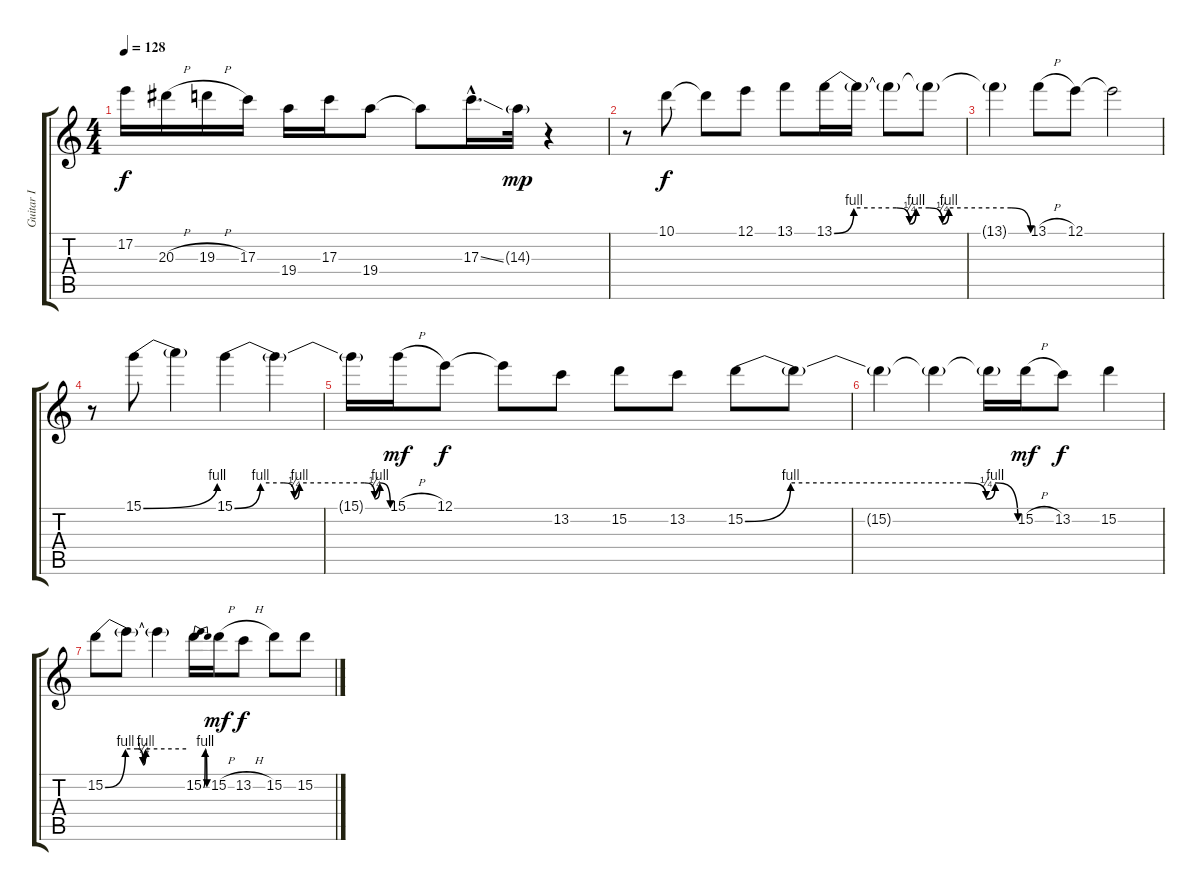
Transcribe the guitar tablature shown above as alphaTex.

\track ("Guitar I" "Guitar I") {instrument overdrivenguitar}
\staff {score tabs}
\tuning (E4 B3 G3 D3 A2 E2) {hide}
\ts (4 4)
\tempo 128
\clef g2
\ks c
17.2.16{dy f} 20.3{h}.16 19.3{h}.16 17.3.16 19.4.16 17.3.16 19.4.8 19.4{t}.8 17.3{ss hac}.16{d} 14.3{g}.32{dy mp} r.4 |
r.8 10.1.8{dy f} 10.1{t}.8 12.1.8 13.1.8 13.1{be (custom 0 0 6 4 19 4 23 1 25 4 29 4 33 1 35 4 54 4 60 0)}.16 13.1{t}.16 13.1{t}.8 13.1{t}.8 |
13.1{t}.4 13.1{h}.8 12.1.8 12.1{t}.2 |
r.8 15.1{be (bend 0 0 60 4)}.8 15.1{t}.4 15.1{be (custom 0 0 10 4 19 4 23 1 25 4 50 4 54 1 56 4 60 0)}.4 15.1{t}.4 |
15.1{t}.16 15.1{h}.16{dy mf} 12.1.8{dy f} 12.1{t}.8 13.2.8 15.2.8 13.2.8 15.2{be (custom 0 0 10 4 49 4 53 1 55 4 60 0)}.8 15.2{t}.8 |
15.2{t}.4 15.2{t}.4 15.2{t}.16 15.2{h}.16{dy mf} 13.2.8{dy f} 15.2.4 |
15.2{be (custom 0 0 15 4 24 4 28 1 30 4 60 4)}.8 15.2{t}.8 15.2{t}.4 15.2{be (bendrelease 0 0 15 4 30 4 60 0)}.16 15.2{h}.16{dy mf} 13.2{h}.8{dy f} 15.2.8 15.2.8
